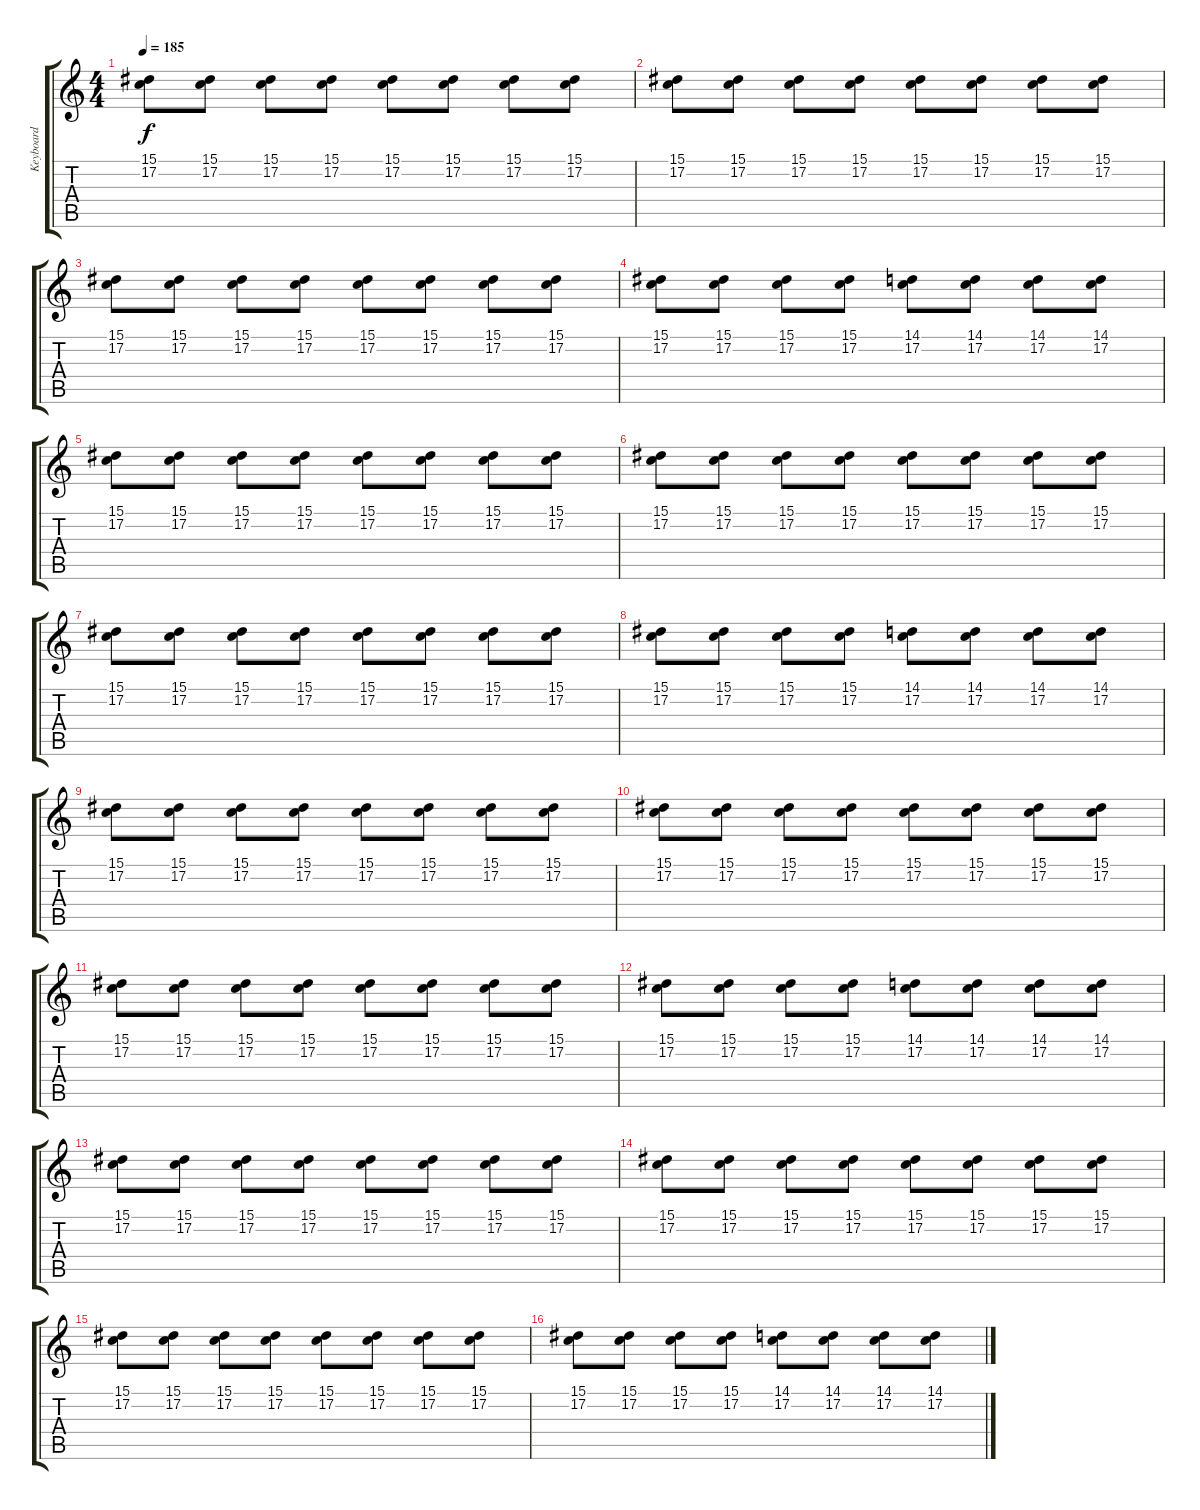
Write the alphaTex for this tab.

\track ("Keyboard" "Keyboard") {instrument harpsichord}
\staff {score tabs}
\tuning (C4 G3 Eb3 Bb2 F2 C2) {hide}
\ts (4 4)
\tempo 185
\clef g2
\ks c
(15.1 17.2).8{dy f} (15.1 17.2).8 (15.1 17.2).8 (15.1 17.2).8 (15.1 17.2).8 (15.1 17.2).8 (15.1 17.2).8 (15.1 17.2).8 |
(15.1 17.2).8 (15.1 17.2).8 (15.1 17.2).8 (15.1 17.2).8 (15.1 17.2).8 (15.1 17.2).8 (15.1 17.2).8 (15.1 17.2).8 |
(15.1 17.2).8 (15.1 17.2).8 (15.1 17.2).8 (15.1 17.2).8 (15.1 17.2).8 (15.1 17.2).8 (15.1 17.2).8 (15.1 17.2).8 |
(15.1 17.2).8 (15.1 17.2).8 (15.1 17.2).8 (15.1 17.2).8 (14.1 17.2).8 (14.1 17.2).8 (14.1 17.2).8 (14.1 17.2).8 |
(15.1 17.2).8 (15.1 17.2).8 (15.1 17.2).8 (15.1 17.2).8 (15.1 17.2).8 (15.1 17.2).8 (15.1 17.2).8 (15.1 17.2).8 |
(15.1 17.2).8 (15.1 17.2).8 (15.1 17.2).8 (15.1 17.2).8 (15.1 17.2).8 (15.1 17.2).8 (15.1 17.2).8 (15.1 17.2).8 |
(15.1 17.2).8 (15.1 17.2).8 (15.1 17.2).8 (15.1 17.2).8 (15.1 17.2).8 (15.1 17.2).8 (15.1 17.2).8 (15.1 17.2).8 |
(15.1 17.2).8 (15.1 17.2).8 (15.1 17.2).8 (15.1 17.2).8 (14.1 17.2).8 (14.1 17.2).8 (14.1 17.2).8 (14.1 17.2).8 |
(15.1 17.2).8 (15.1 17.2).8 (15.1 17.2).8 (15.1 17.2).8 (15.1 17.2).8 (15.1 17.2).8 (15.1 17.2).8 (15.1 17.2).8 |
(15.1 17.2).8 (15.1 17.2).8 (15.1 17.2).8 (15.1 17.2).8 (15.1 17.2).8 (15.1 17.2).8 (15.1 17.2).8 (15.1 17.2).8 |
(15.1 17.2).8 (15.1 17.2).8 (15.1 17.2).8 (15.1 17.2).8 (15.1 17.2).8 (15.1 17.2).8 (15.1 17.2).8 (15.1 17.2).8 |
(15.1 17.2).8 (15.1 17.2).8 (15.1 17.2).8 (15.1 17.2).8 (14.1 17.2).8 (14.1 17.2).8 (14.1 17.2).8 (14.1 17.2).8 |
(15.1 17.2).8{volume 11} (15.1 17.2).8 (15.1 17.2).8 (15.1 17.2).8 (15.1 17.2).8 (15.1 17.2).8 (15.1 17.2).8 (15.1 17.2).8 |
(15.1 17.2).8 (15.1 17.2).8 (15.1 17.2).8 (15.1 17.2).8 (15.1 17.2).8 (15.1 17.2).8 (15.1 17.2).8 (15.1 17.2).8 |
(15.1 17.2).8 (15.1 17.2).8 (15.1 17.2).8 (15.1 17.2).8 (15.1 17.2).8 (15.1 17.2).8 (15.1 17.2).8 (15.1 17.2).8 |
(15.1 17.2).8 (15.1 17.2).8 (15.1 17.2).8 (15.1 17.2).8 (14.1 17.2).8 (14.1 17.2).8 (14.1 17.2).8 (14.1 17.2).8
